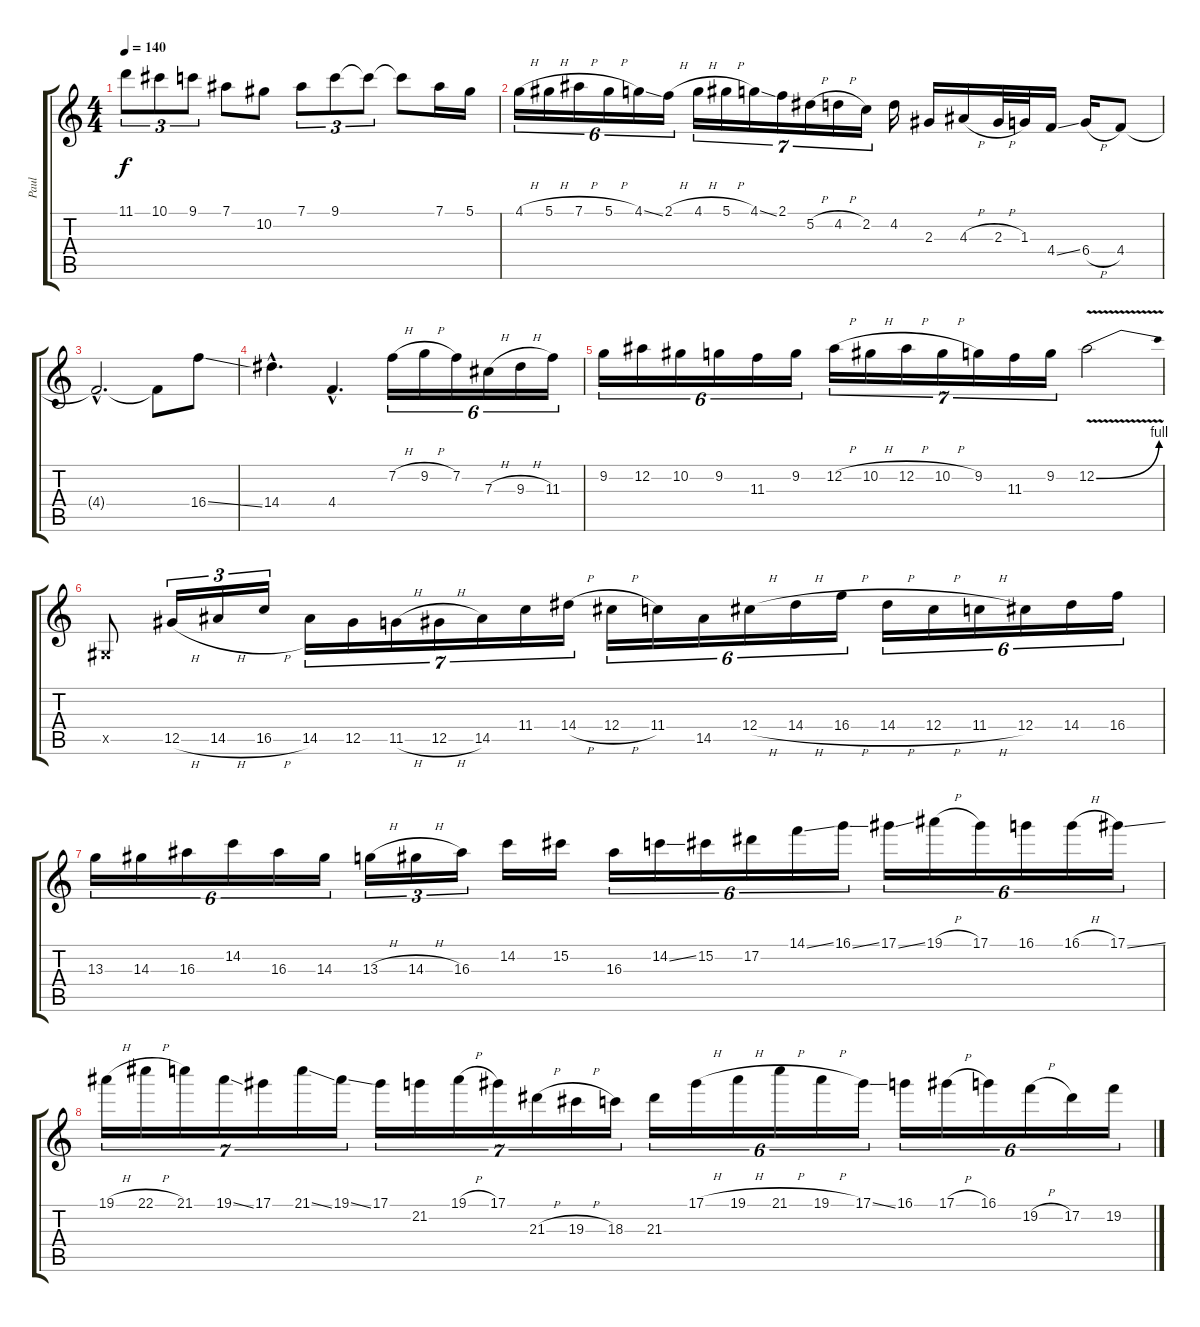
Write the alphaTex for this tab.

\track ("Paul" "Paul") {instrument distortionguitar}
\staff {score tabs}
\tuning (Eb4 Bb3 Gb3 Db3 Ab2 Eb2) {hide}
\ts (4 4)
\tempo 140
\clef g2
\ks c
11.1.8{tu (3 2) dy f} 10.1.8{tu (3 2)} 9.1.8{tu (3 2)} 7.1.8 10.2.8 7.1.8{tu (3 2)} 9.1.8{tu (3 2)} 9.1{t}.8{tu (3 2)} 9.1{t}.8 7.1.16 5.1.16 |
4.1{h}.16{tu (6 4)} 5.1{h}.16{tu (6 4)} 7.1{h}.16{tu (6 4)} 5.1{h}.16{tu (6 4)} 4.1{ss}.16{tu (6 4)} 2.1{h}.16{tu (6 4)} 4.1{h}.16{tu (7 4)} 5.1{h}.16{tu (7 4)} 4.1{ss}.16{tu (7 4)} 2.1.16{tu (7 4)} 5.2{h}.16{tu (7 4)} 4.2{h}.16{tu (7 4)} 2.2.16{tu (7 4)} 4.2.16 2.3.16 4.3{h}.16 2.3{h}.32 1.3.32 4.4{ss}.16 6.4{h}.16 4.4.8 |
4.4{hac t}.2{d} 4.4{t}.8 16.4{ss}.8 |
14.4{hac}.4{d} 4.4{hac}.4{d} 7.2{h}.16{tu (6 4)} 9.2{h}.16{tu (6 4)} 7.2.16{tu (6 4)} 7.3{h}.16{tu (6 4)} 9.3{h}.16{tu (6 4)} 11.3.16{tu (6 4)} |
9.2.16{tu (6 4)} 12.2.16{tu (6 4)} 10.2.16{tu (6 4)} 9.2.16{tu (6 4)} 11.3.16{tu (6 4)} 9.2.16{tu (6 4)} 12.2{h}.16{tu (7 4)} 10.2{h}.16{tu (7 4)} 12.2{h}.16{tu (7 4)} 10.2{h}.16{tu (7 4)} 9.2.16{tu (7 4)} 11.3.16{tu (7 4)} 9.2.16{tu (7 4)} 12.2{be (bend 0 0 60 4) v}.2 |
0.5{x}.8 12.5{h}.16{tu (3 2)} 14.5{h}.16{tu (3 2)} 16.5{h}.16{tu (3 2)} 14.5.16{tu (7 4)} 12.5.16{tu (7 4)} 11.5{h}.16{tu (7 4)} 12.5{h}.16{tu (7 4)} 14.5.16{tu (7 4)} 11.4.16{tu (7 4)} 14.4{h}.16{tu (7 4)} 12.4{h}.16{tu (6 4)} 11.4.16{tu (6 4)} 14.5.16{tu (6 4)} 12.4{h}.16{tu (6 4)} 14.4{h}.16{tu (6 4)} 16.4{h}.16{tu (6 4)} 14.4{h}.16{tu (6 4)} 12.4{h}.16{tu (6 4)} 11.4{h}.16{tu (6 4)} 12.4.16{tu (6 4)} 14.4.16{tu (6 4)} 16.4.16{tu (6 4)} |
13.3.16{tu (6 4)} 14.3.16{tu (6 4)} 16.3.16{tu (6 4)} 14.2.16{tu (6 4)} 16.3.16{tu (6 4)} 14.3.16{tu (6 4)} 13.3{h}.16{tu (3 2)} 14.3{h}.16{tu (3 2)} 16.3.16{tu (3 2)} 14.2.16 15.2.16 16.3.16{tu (6 4)} 14.2{ss}.16{tu (6 4)} 15.2.16{tu (6 4)} 17.2.16{tu (6 4)} 14.1{ss}.16{tu (6 4)} 16.1{ss}.16{tu (6 4)} 17.1{ss}.16{tu (6 4)} 19.1{h}.16{tu (6 4)} 17.1.16{tu (6 4)} 16.1.16{tu (6 4)} 16.1{h}.16{tu (6 4)} 17.1{ss}.16{tu (6 4)} |
19.1{h}.16{tu (7 4)} 22.1{h}.16{tu (7 4)} 21.1.16{tu (7 4)} 19.1{ss}.16{tu (7 4)} 17.1.16{tu (7 4)} 21.1{ss}.16{tu (7 4)} 19.1{ss}.16{tu (7 4)} 17.1.16{tu (7 4)} 21.2.16{tu (7 4)} 19.1{h}.16{tu (7 4)} 17.1.16{tu (7 4)} 21.3{h}.16{tu (7 4)} 19.3{h}.16{tu (7 4)} 18.3.16{tu (7 4)} 21.3.16{tu (6 4)} 17.1{h}.16{tu (6 4)} 19.1{h}.16{tu (6 4)} 21.1{h}.16{tu (6 4)} 19.1{h}.16{tu (6 4)} 17.1{ss}.16{tu (6 4)} 16.1.16{tu (6 4)} 17.1{h}.16{tu (6 4)} 16.1.16{tu (6 4)} 19.2{h}.16{tu (6 4)} 17.2.16{tu (6 4)} 19.2{h}.16{tu (6 4)}
